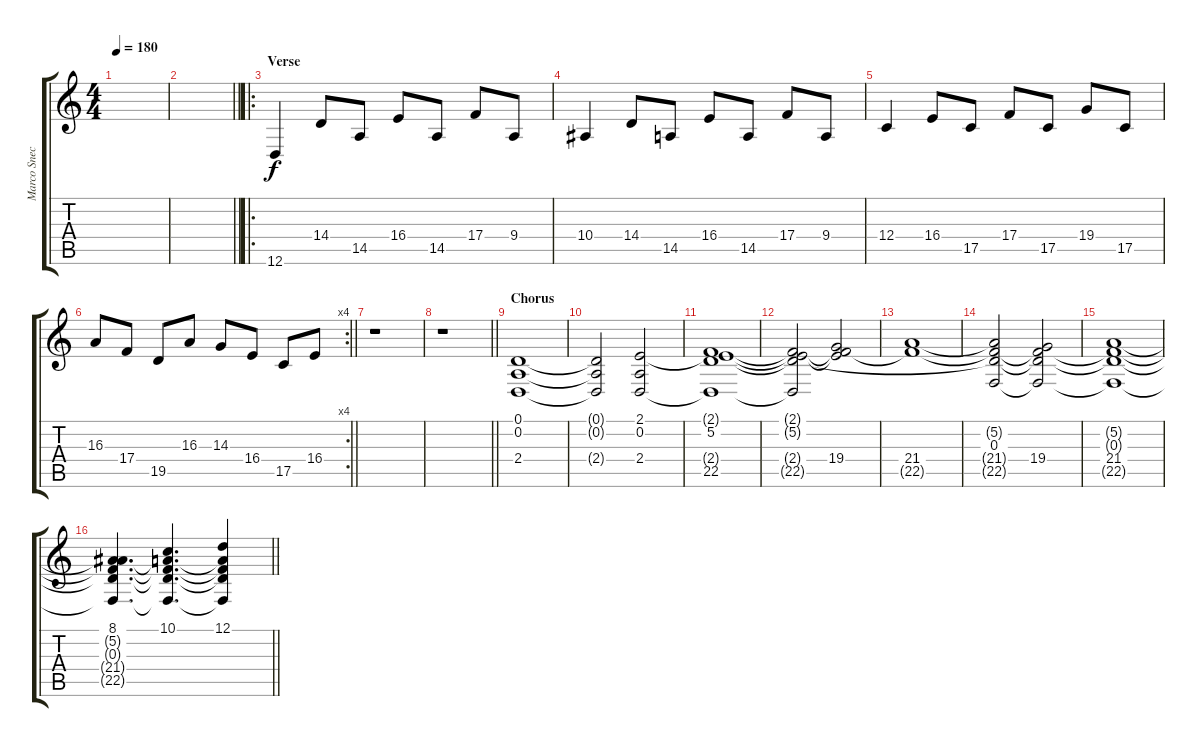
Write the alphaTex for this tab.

\track ("Marco Sneck" "Marco Snec") {instrument stringensemble1}
\staff {score tabs}
\tuning (D4 A3 F3 C3 G2 D2) {hide}
\ts (4 4)
\tempo 180
\clef g2
\ks c
|
\barLineRight lightlight
|
\ro
\section ("" "Verse")
12.6.4{volume 10 instrument vibraphone} 14.4.8{instrument vibraphone} 14.5.8 16.4.8 14.5.8 17.4.8 9.4.8 |
10.4.4 14.4.8 14.5.8 16.4.8 14.5.8 17.4.8 9.4.8 |
12.4.4 16.4.8 17.5.8 17.4.8 17.5.8 19.4.8 17.5.8 |
\rc 4
\barLineRight lightlight
16.3.8 17.4.8 19.5.8 16.3.8 14.3.8 16.4.8 17.5.8 16.4.8 |
r.1 |
\barLineRight lightlight
r.1 |
\section ("" "Chorus")
(0.1 0.2 2.4).1{instrument stringensemble1} |
(0.1{t} 0.2{t} 2.4{t}).2 (2.1 0.2 2.4).2 |
(2.1{t} 5.2 2.4{t} 22.5).1 |
(2.1{t} 5.2{t} 2.4{t} 22.5{t}).2 (2.1{t} 19.4 22.5{t}).2 |
(21.4 22.5{t}).1{instrument stringensemble1} |
(5.2{t} 0.3 21.4{t} 22.5{t}).2 (5.2{t} 0.3{t} 19.4 22.5{t}).2 |
(5.2{t} 0.3{t} 21.4 22.5{t}).1 |
\barLineRight lightlight
(8.1 5.2{t} 0.3{t} 21.4{t} 22.5{t}).4{d} (10.1 5.2{t} 0.3{t} 21.4{t} 22.5{t}).4{d} (12.1 5.2{t} 0.3{t} 21.4{t} 22.5{t}).4
